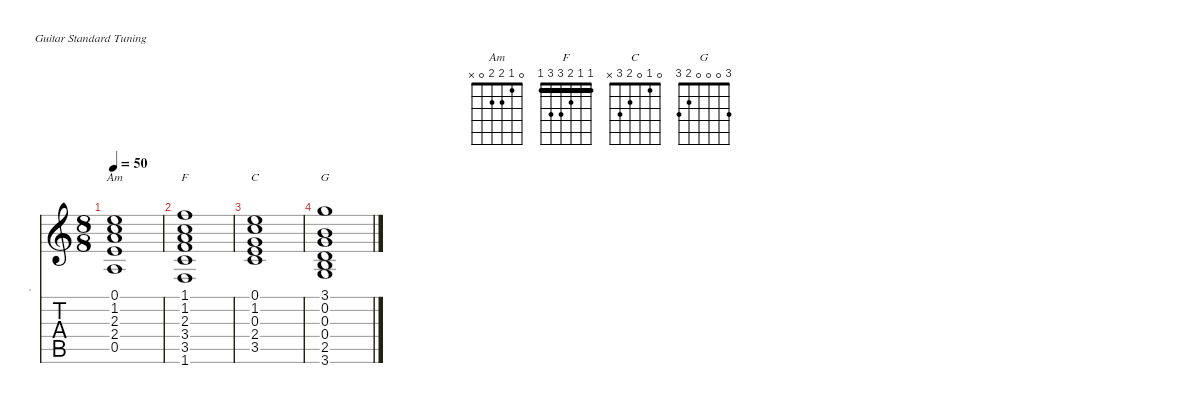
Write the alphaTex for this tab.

\defaultSystemsLayout 4
\hideDynamics
\bracketExtendMode nobrackets
\track ("Chords" ".") {defaultSystemsLayout 4 instrument acousticguitarsteel}
\staff {score tabs}
\tuning (E4 B3 G3 D3 A2 E2)
\chord ("Am" 0 1 2 2 0 x) {showfingering false}
\chord ("F" 1 1 2 3 3 1) {showfingering false barre (1 1)}
\chord ("C" 0 1 0 2 3 x) {showfingering false}
\chord ("G" 3 0 0 0 2 3) {showfingering false}
\ts (8 8)
\beaming (8 2 2 2 2)
\tempo 50
\clef g2
\ks c
(0.5 2.4 2.3 1.2 0.1).1{ch "Am" dy mf instrument acousticguitarsteel beam Up} |
(1.6 3.5 3.4 2.3 1.2 1.1).1{ch "F" beam Up} |
(3.5 2.4 0.3 1.2 0.1).1{ch "C" beam Up} |
(3.6 2.5 0.4 0.3 0.2 3.1).1{ch "G" beam Up}
